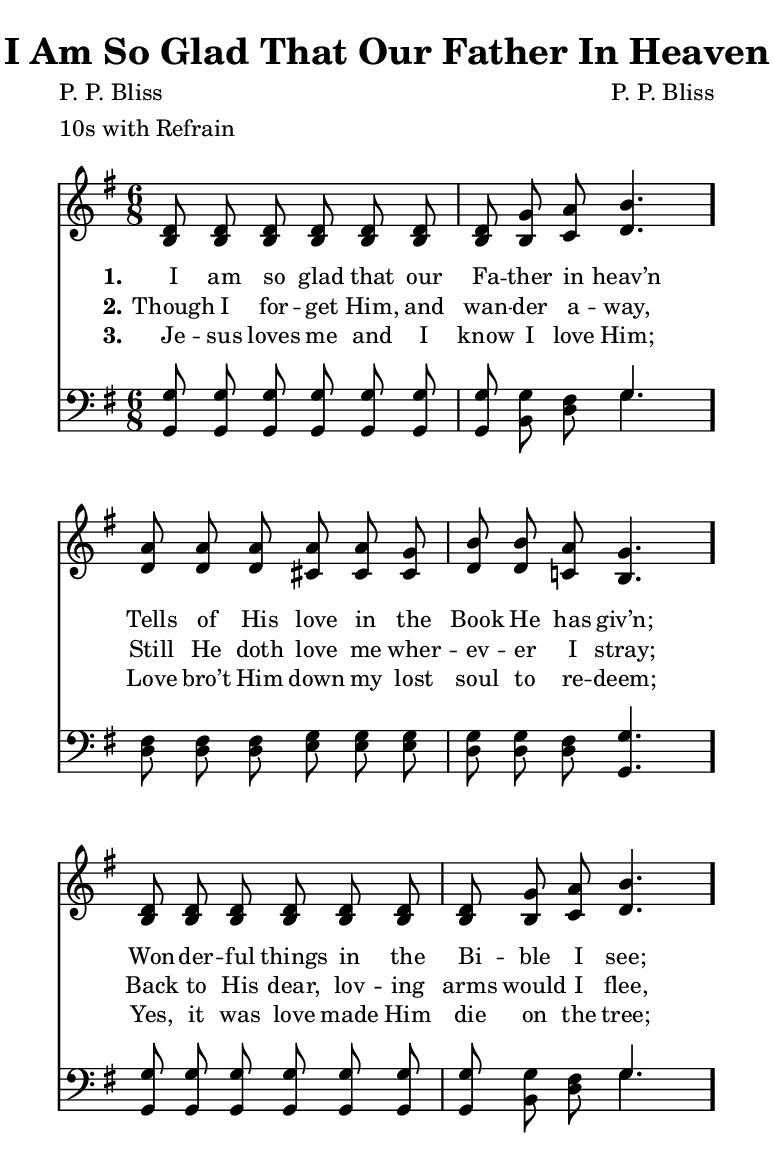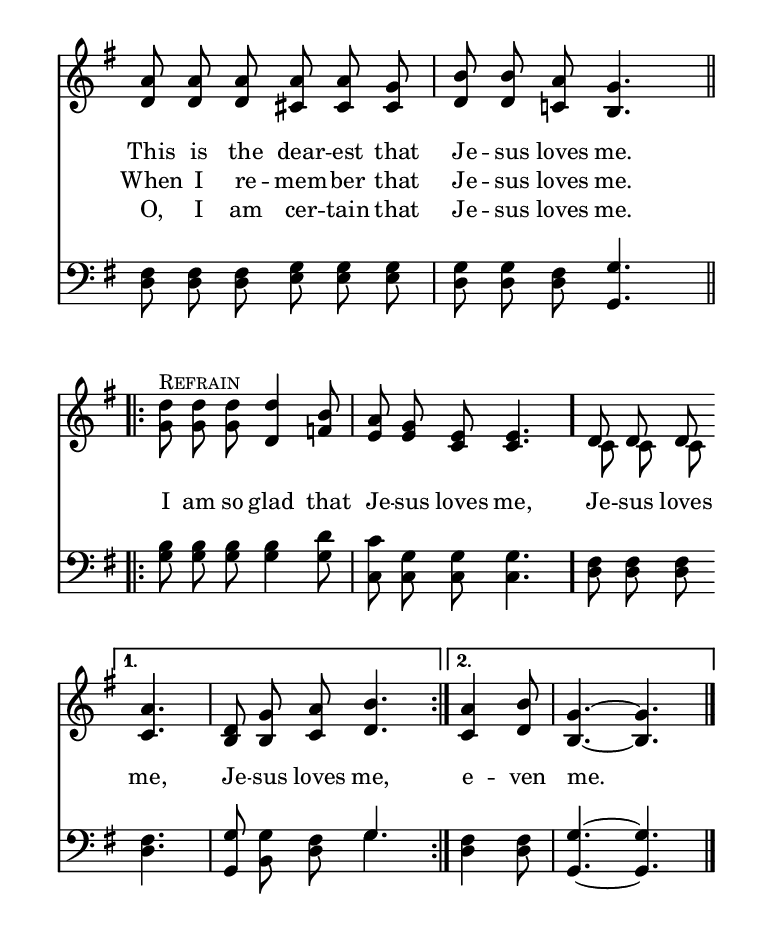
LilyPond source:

\include "common/global.ily"
\paper {
  \include "common/paper.ily"
  %systems-per-page = ##f
  %page-count = #(cond (is-eogsized 2) (#t #f))
}

\header{
  hymnnumber = "335"
  title = "I Am So Glad That Our Father In Heaven"
  tunename = ""
  meter = "10s with Refrain"
  poet = "P. P. Bliss"
  composer = "P. P. Bliss"
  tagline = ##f
}

global = {
  \include "common/overrides.ily"
  \override Staff.TimeSignature.style = #'numbered
  \time 6/8
  \override Score.MetronomeMark.transparent = ##t % hide all fermata changes too
  \tempo 4=80
  \key g \major
  \autoBeamOff
}

notesSoprano = {
\global
\relative c' {

  d8 d d d d d | d g a b4. |
  a8 a a a a g | b b a g4. |
  d8 d d d d d | d g a b4. |
  a8 a a a a g | b b a g4. | \bar ".|:-||"

  \repeat volta 2 {
    d'8^\markup { \small \caps "Refrain" } d d d4 b8 | a g e e4. |
    d8 d d
  } \alternative {
    { a'4. | d,8 g a b4. }
    { a4 b8 g4. ~ g }
  }

  \bar "|."

}
}

notesAlto = {
\global
\relative e' {

  b8 b b b b b | b b c d4. |
  d8 d d cis cis cis | d d c! b4. |
  b8 b b b b b | b b c d4. |
  d8 d d cis cis cis | d d c! b4. |

  \repeat volta 2 {
    g'8 g g d4 f8 | e e c c4. |
    c8 c c
  } \alternative {
    { c4. | b8 b c d4. }
    { c4 d8 b4. ~ b }
  }

}
}

notesTenor = {
\global
\relative a {

  g8 g g g g g | g g fis g4. |
  fis8 fis fis g g g | g g fis g4. |
  g8 g g g g g | g g fis g4. |
  fis8 fis fis g g g | g g fis g4. |

  \repeat volta 2 {
    b8 b b b4 d8 | c g g g4. |
    fis8 fis fis
  } \alternative {
    { fis4. | g8 g fis g4. }
    { fis4 fis8 g4. ~ g }
  }

}
}

notesBass = {
\global
\relative f, {

    g8 g g g g g | g b d g4. |
    d8 d d e e e | d d d g,4. |
    g8 g g g g g | g b d g4. |
    d8 d d e e e | d d d g,4. |

  \repeat volta 2 {
    g'8 g g g4 g8 | c,8 c c c4. |
    d8 d d
  } \alternative {
    { d4. | g,8 b d g4. }
    { d4 d8 g,4. ~ g }
  }

}
}

Refrain = \lyricmode {

I am so glad that Je -- sus loves me, \bar "."
Je -- sus loves me, Je -- sus loves me, %{HIDE>%} e -- ven me. %{<HIDE%}
I am so glad that Je -- sus loves me,
Je -- sus loves e -- ven me.

}

wordsA = \lyricmode {
\set stanza = "1."

I am so glad that our Fa -- ther in heav’n \bar "."
Tells of His love in the Book He has giv’n; \bar "."
Won -- der -- ful things in the Bi -- ble I see; \bar "."
This is the dear -- est that Je -- sus loves me.

}

wordsB = \lyricmode {
\set stanza = "2."

Though I for -- get Him, and wan -- der a -- way,
Still He doth love me wher -- ev -- er I stray;
Back to His dear, lov -- ing arms would I flee,
When I re -- mem -- ber that Je -- sus loves me.

\Refrain

}

wordsC = \lyricmode {
\set stanza = "3."

Je -- sus loves me and I know I love Him;
Love bro’t Him down my lost soul to re -- deem;
Yes, it was love made Him die on the tree;
O, I am cer -- tain that Je -- sus loves me.

}

\score {
  \context ChoirStaff <<
    \context Staff = upper <<
      \set Staff.autoBeaming = ##f
      \set ChoirStaff.systemStartDelimiter = #'SystemStartBar
      \set ChoirStaff.printPartCombineTexts = ##f
      \partcombine #'(2 . 9) \notesSoprano \notesAlto
      \context NullVoice = sopranos { \voiceOne << \notesSoprano >> }
      \context NullVoice = altos { \voiceTwo << \notesAlto >> }
      \context Lyrics = one   \lyricsto sopranos \wordsA
      \context Lyrics = two   \lyricsto sopranos \wordsB
      \context Lyrics = three \lyricsto sopranos \wordsC
    >>
    \context Staff = men <<
      \set Staff.autoBeaming = ##f
      \clef bass
      \set ChoirStaff.printPartCombineTexts = ##f
      \partcombine #'(2 . 9) \notesTenor \notesBass
      \context NullVoice = tenors { \voiceOne << \notesTenor >> }
      \context NullVoice = basses { \voiceTwo << \notesBass >> }
    >>
  >>
  \layout {
    \include "common/layout.ily"
  }
}

\score {
  \unfoldRepeats \context ChoirStaff <<
    \context Staff = upper <<
      \context Voice = sopranos { \voiceOne << \notesSoprano >> }
      \context Voice = altos { \voiceTwo << \notesAlto >> }
    >>
    \context Staff = men <<
      \context Voice = tenors { \voiceOne << \notesTenor >> }
      \context Voice = basses { \voiceTwo << \notesBass >> }
    >>
  >>
  \midi{
    \include "common/midi.ily"
  }
}

\version "2.19.49"  % necessary for upgrading to future LilyPond versions.

% vi:set et ts=2 sw=2 ai nocindent syntax=lilypond:
